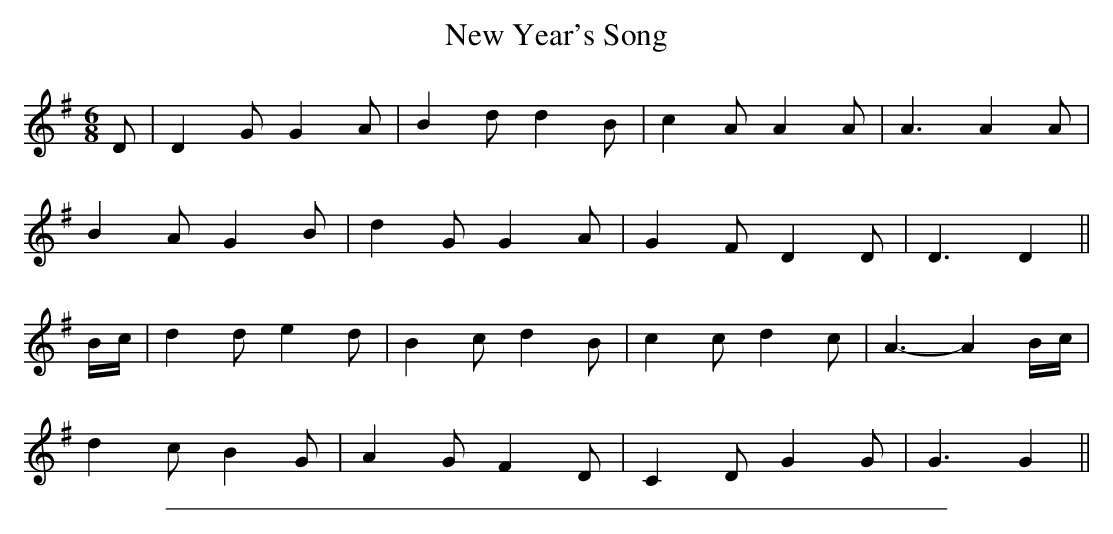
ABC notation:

X:1
T: New Year's Song
M:6/8
K:G
D|D2G G2 A|B2 dd2 B|c2 AA2 A|A3 A2 A|
B2 AG2 B|d2 GG2 A|G2 F D2D|D3 D2||
B/c/|d2 d e2 d|B2 cd2 B|c2 c d2 c|A3-A2B/c/|
d2 c B2 G|A2 G F2 D |C2D G2 G|G3 G2||
